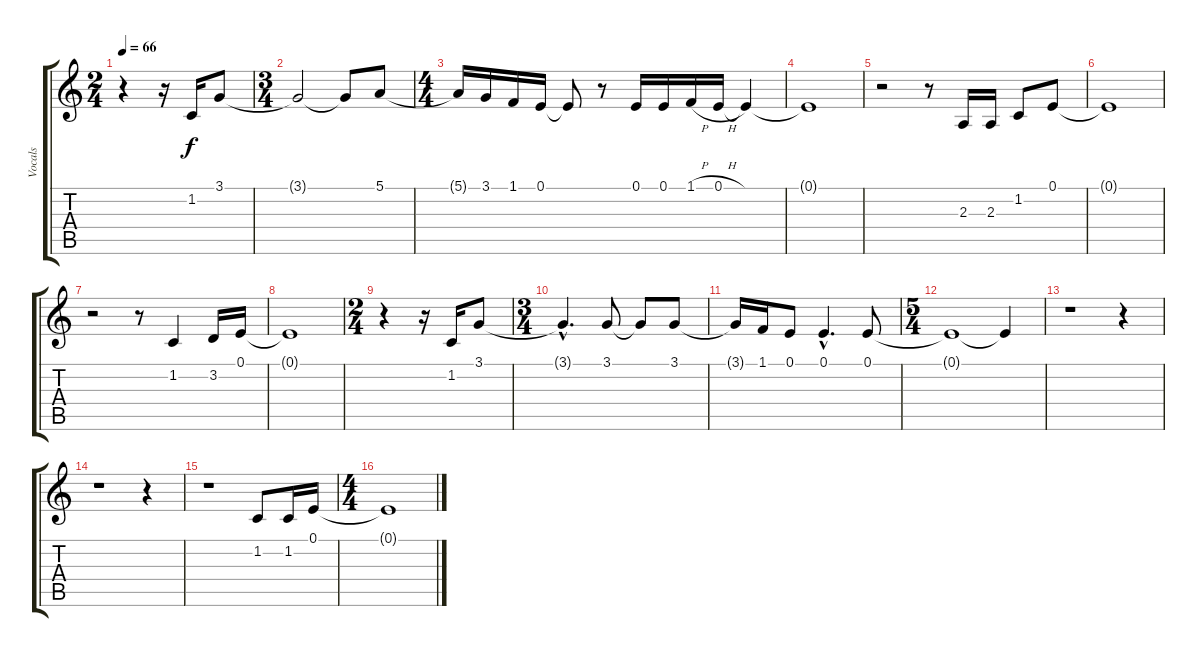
\track ("Vocals" "Vocals") {instrument violin}
\staff {score tabs}
\tuning (E4 B3 G3 D3 A2 E2) {hide}
\ts (2 4)
\tempo 66
\clef g2
\ks c
r.4{dy f} r.16 1.2.16 3.1.8 |
\ts (3 4)
3.1{t}.2 3.1{t}.8 5.1.8 |
\ts (4 4)
5.1{t}.16 3.1.16 1.1.16 0.1.16 0.1{t}.8 r.8 0.1.16 0.1.16 1.1{h}.16 0.1{h}.16 0.1{t}.4 |
0.1{t}.1 |
r.2 r.8 2.3.16 2.3.16 1.2.8 0.1.8 |
0.1{t}.1 |
r.2 r.8 1.2.4 3.2.16 0.1.16 |
0.1{t}.1 |
\ts (2 4)
r.4 r.16 1.2.16 3.1.8 |
\ts (3 4)
3.1{hac t}.4{d} 3.1.8 3.1{t}.8 3.1.8 |
3.1{t}.16 1.1.16 0.1.8 0.1{hac}.4{d} 0.1.8 |
\ts (5 4)
0.1{t}.1 0.1{t}.4 |
r.1 r.4 |
r.1 r.4 |
r.1 1.2.8 1.2.16 0.1.16 |
\ts (4 4)
0.1{t}.1
